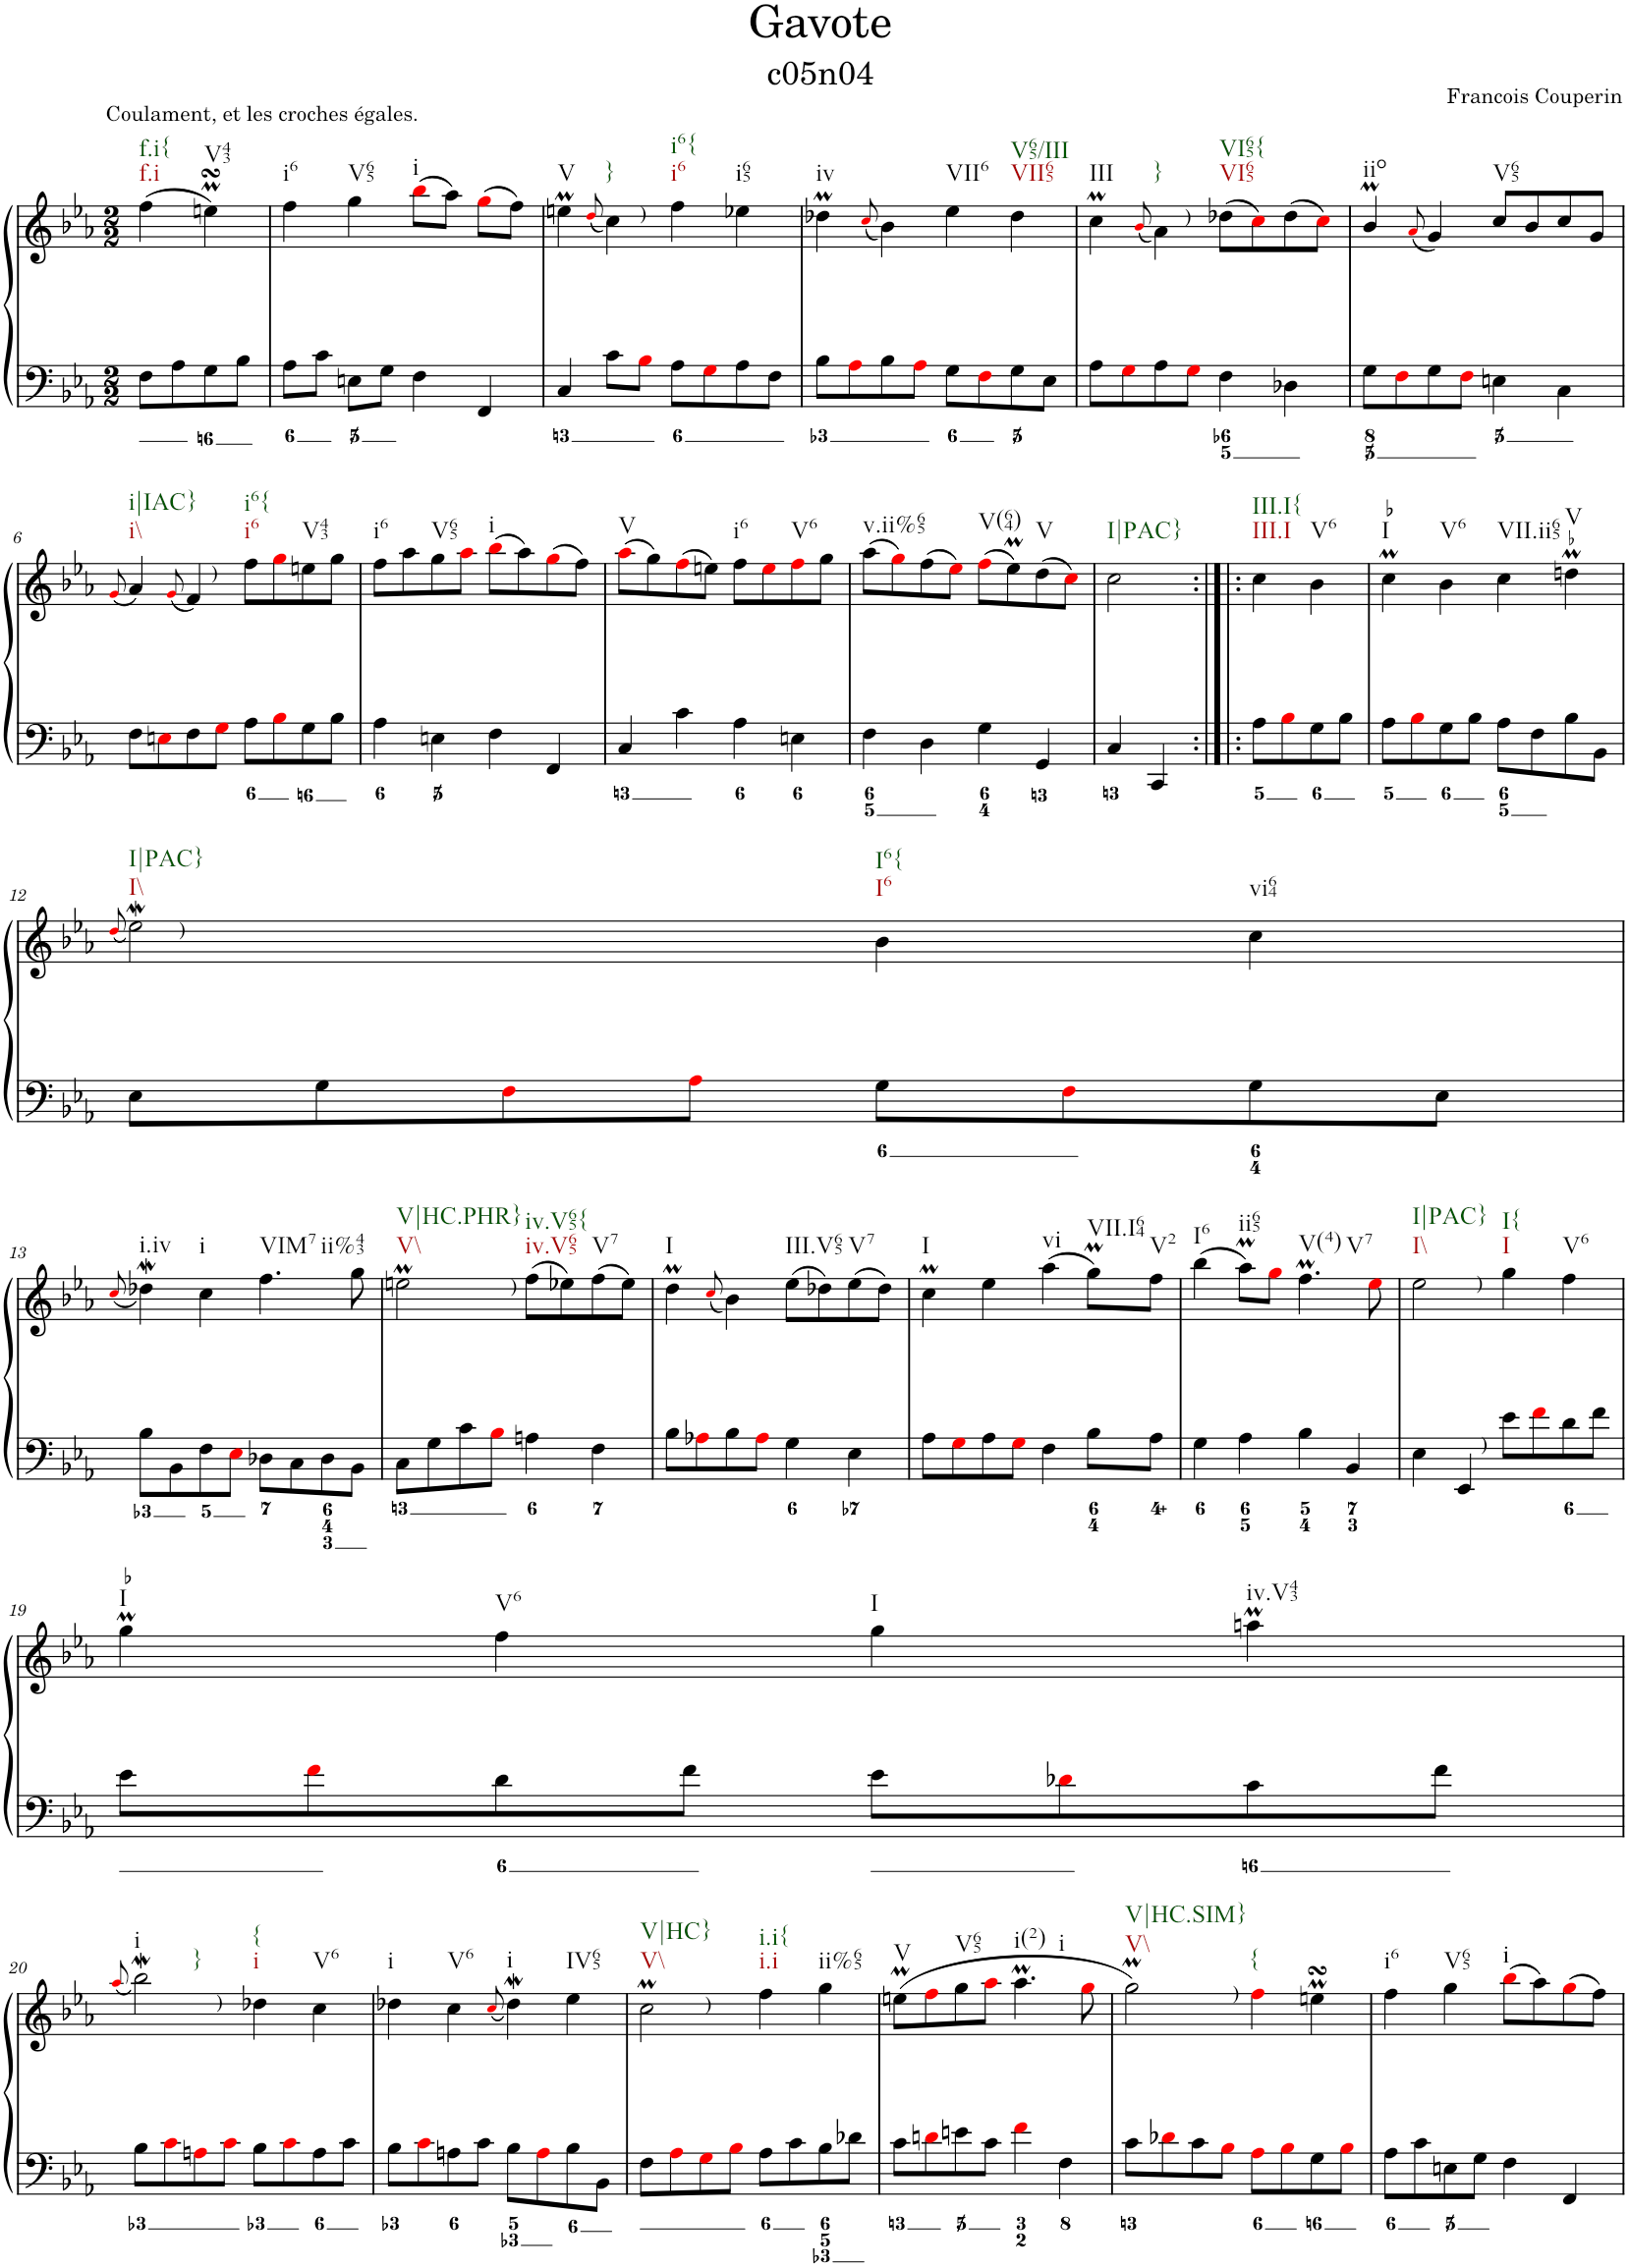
**kern	**kern
*part1	*part1
*staff2	*staff1
*I"Piano	*
*I'Pno.	*
*clefF4	*clefG2
*k[b-e-a-]	*k[b-e-a-]
*M2/2	*M2/2
=	=
!	!LO:TX:a:t=Coulament, et les croches égales.
!	!LO:TX:b:t=f.i
!	!LO:TX:b:t=f.i{
8F\L	(4ff\
8A-\	.
!	!LO:TX:b:t=V43
8G\	4eensSsSm\)
8B-\J	.
=1	=1
!	!LO:TX:b:t=i6
8A-\L	4ff\
8c\J	.
!	!LO:TX:b:t=V65
8En\L	4gg\
8G\J	.
!	!LO:TX:b:t=i
4F\	(8bb-i\L
.	8aa-\J)
4FF/	(8ggi\L
.	8ff\J)
=2	=2
!	!LO:TX:b:t=V
4C/	4eenm\
.	(8qddi/
!	!LO:TX:a:t=)
!	!LO:TX:b:t=}
8c\L	4cc\)
8B-i\J	.
!	!LO:TX:b:t=i6
!	!LO:TX:b:t=i6{
8A-\L	4ff\
8Gi\	.
!	!LO:TX:b:t=i65
8A-\	4ee-X\
8F\J	.
=3	=3
!	!LO:TX:b:t=iv
8B-\L	4dd-XM\
8A-i\	.
.	(8qcci/
8B-\	4b-\)
8A-i\J	.
!	!LO:TX:b:t=VII6
8G\L	4ee-\
8Fi\	.
!	!LO:TX:b:t=VII65
!	!LO:TX:b:t=V65/III
8G\	4dd-\
8E-\J	.
=4	=4
!	!LO:TX:b:t=III
8A-\L	4ccM\
8Gi\	.
.	(8qb-i/
!	!LO:TX:a:t=)
!	!LO:TX:b:t=}
8A-\	4a-\)
8Gi\J	.
!	!LO:TX:b:t=VI65
!	!LO:TX:b:t=VI65{
4F\	(8dd-X\L
.	8cci\)
4D-X\	(8dd-\
.	8cci\J)
=5	=5
!	!LO:TX:b:t=iio
8G\L	4b-M/
8Fi\	.
.	(8qa-i/
8G\	4g/)
8Fi\J	.
!	!LO:TX:b:t=V65
4En\	8cc/L
.	8b-/
4C\	8cc/
.	8g/J
!!LO:LB:g=z
=6	=6
.	(8qgi/
!	!LO:TX:b:t=i\\
!	!LO:TX:b:t=i|IAC}
8F\L	4a-/)
8Eni\	.
.	(8qgi/
!	!LO:TX:a:t=)
8F\	4f/)
8Gi\J	.
!	!LO:TX:b:t=i6
!	!LO:TX:b:t=i6{
8A-\L	8ff\L
8B-i\	8ggi\
!	!LO:TX:b:t=V43
8G\	8een\
8B-\J	8gg\J
=7	=7
!	!LO:TX:b:t=i6
4A-\	8ff\L
.	8aa-\
!	!LO:TX:b:t=V65
4En\	8gg\
.	8aa-i\J
!	!LO:TX:b:t=i
4F\	(8bb-i\L
.	8aa-\)
4FF/	(8ggi\
.	8ff\J)
=8	=8
!	!LO:TX:b:t=V
4C/	(8aa-i\L
.	8gg\)
4c\	(8ffi\
.	8een\J)
!	!LO:TX:b:t=i6
4A-\	8ff\L
.	8eei\
!	!LO:TX:b:t=V6
4En\	8ffi\
.	8gg\J
=9	=9
!	!LO:TX:b:t=v.ii%65
4F\	(8aa-\L
.	8ggi\)
4D\	(8ff\
.	8ee-i\J)
!	!LO:TX:b:t=V(64)
4G\	(8ffi\L
.	8ee-M\)
!	!LO:TX:b:t=V
4GG/	(8dd\
.	8cci\J)
=10	=10
!	!LO:TX:b:t=I|PAC}
4C/	2cc\
4CC/	.
=10X1:|!|:	=10X1:|!|:
!	!LO:TX:b:t=III.I
!	!LO:TX:b:t=III.I{
8A-\L	4cc\
8B-i\	.
!	!LO:TX:b:t=V6
8G\	4b-\
8B-\J	.
=11	=11
!	!LO:TX:a:t=♭
!	!LO:TX:b:t=I
8A-\L	4ccM\
8B-i\	.
!	!LO:TX:b:t=V6
8G\	4b-\
8B-\J	.
!	!LO:TX:b:t=VII.ii65
8A-\L	4cc\
8F\	.
!	!LO:TX:b:t=V
!	!LO:MOR:acc=-
8B-\	4ddnm\
8BB-\J	.
!!LO:LB:g=z
=12	=12
.	(8qddi/
!	!LO:TX:a:t=)
!	!LO:TX:b:t=I\\
!	!LO:TX:b:t=I|PAC}
8E-\L	2ee-w\)
8G\	.
8Fi\	.
8A-i\J	.
!	!LO:TX:b:t=I6
!	!LO:TX:b:t=I6{
8G\L	4b-\
8Fi\	.
!	!LO:TX:b:t=vi64
8G\	4cc\
8E-\J	.
!!LO:LB:g=z
=13	=13
.	(8qcci/
!	!LO:TX:b:t=i.iv
8B-\L	4dd-Xw\)
8BB-\	.
!	!LO:TX:b:t=i
8F\	4cc\
8E-i\J	.
!	!LO:TX:b:t=VIM7
!	!LO:TX:b:t=ii%43
8D-X\L	4.ff\
8C\	.
8D-\	.
8BB-\J	8gg\
=14	=14
!	!LO:TX:a:t=)
!	!LO:TX:b:t=V\\
!	!LO:TX:b:t=V|HC.PHR}
8C\L	2eenm\
8G\	.
8c\	.
8B-i\J	.
!	!LO:TX:b:t=iv.V65
!	!LO:TX:b:t=iv.V65{
4An\	(8ff\L
.	8ee-X\)
!	!LO:TX:b:t=V7
4F\	(8ff\
.	8ee-\J)
=15	=15
!	!LO:TX:b:t=I
8B-\L	4ddm\
8A-Xi\	.
.	(8qcci/
8B-\	4b-\)
8A-i\J	.
!	!LO:TX:b:t=III.V65
4G\	(8ee-\L
.	8dd-X\)
!	!LO:TX:b:t=V7
4E-\	(8ee-\
.	8dd-\J)
=16	=16
!	!LO:TX:b:t=I
8A-\L	4ccM\
8Gi\	.
8A-\	4ee-\
8Gi\J	.
!	!LO:TX:b:t=vi
4F\	(4aa-\
!	!LO:TX:b:t=VII.I64
8B-\L	8ggm\L)
!	!LO:TX:b:t=V2
8A-\J	8ff\J
=17	=17
!	!LO:TX:b:t=I6
4G\	(4bb-\
!	!LO:TX:b:t=ii65
4A-\	8aa-M\L)
.	8ggi\J
!	!LO:TX:b:t=V(4)
!	!LO:TX:b:t=V7
4B-\	4.ffM\
4BB-/	.
.	8ee-i\
=18	=18
!	!LO:TX:a:t=)
!	!LO:TX:b:t=I\\
!	!LO:TX:b:t=I|PAC}
4E-\	2ee-\
!LO:TX:a:t=)	!
4EE-/	.
!	!LO:TX:b:t=I
!	!LO:TX:b:t=I{
8e-\L	4gg\
8fi\	.
!	!LO:TX:b:t=V6
8d\	4ff\
8f\J	.
!!LO:LB:g=z
=19	=19
!	!LO:TX:a:t=♭
!	!LO:TX:b:t=I
8e-\L	4ggm\
8fi\	.
!	!LO:TX:b:t=V6
8d\	4ff\
8f\J	.
!	!LO:TX:b:t=I
8e-\L	4gg\
8d-Xi\	.
!	!LO:TX:b:t=iv.V43
8c\	4aanm\
8f\J	.
!!LO:LB:g=z
=20	=20
.	(8qaa-i/
!	!LO:TX:a:t=)
!	!LO:TX:b:t=i
!	!LO:TX:b:t=}
8B-\L	2bb-W\)
8ci\	.
8Ani\	.
8ci\J	.
!	!LO:TX:b:t=i
!	!LO:TX:b:t={
8B-\L	4dd-X\
8ci\	.
!	!LO:TX:b:t=V6
8A\	4cc\
8c\J	.
=21	=21
!	!LO:TX:b:t=i
8B-\L	4dd-X\
8ci\	.
!	!LO:TX:b:t=V6
8An\	4cc\
8c\J	.
.	(8qcci/
!	!LO:TX:b:t=i
8B-\L	4dd-w\)
8Ai\	.
!	!LO:TX:b:t=IV65
8B-\	4ee-\
8BB-\J	.
=22	=22
!	!LO:TX:a:t=)
!	!LO:TX:b:t=V\\
!	!LO:TX:b:t=V|HC}
8F\L	2ccM\
8A-i\	.
8Gi\	.
8B-i\J	.
!	!LO:TX:b:t=i.i
!	!LO:TX:b:t=i.i{
8A-\L	4ff\
8c\	.
!	!LO:TX:b:t=ii%65
8B-\	4gg\
8d-X\J	.
=23	=23
!	!LO:TX:b:t=V
8c\L	(8eenm\L
8dni\	8ffi\
!	!LO:TX:b:t=V65
8en\	8gg\
8c\J	8aa-i\J
!	!LO:TX:b:t=i(2)
!	!LO:TX:b:t=i
4fi\	4.aa-M\
4F\	.
.	8ggi\
=24	=24
!	!LO:TX:a:t=)
!	!LO:TX:b:t=V\\
!	!LO:TX:b:t=V|HC.SIM}
8c\L	2ggm\)
8d-Xi\	.
8c\	.
8B-i\J	.
!	!LO:TX:b:t={
8A-i\L	4ffi\
8B-i\	.
8G\	4eensSsSm\
8B-i\J	.
=25	=25
!	!LO:TX:b:t=i6
8A-\L	4ff\
8c\	.
!	!LO:TX:b:t=V65
8En\	4gg\
8G\J	.
!	!LO:TX:b:t=i
4F\	(8bb-i\L
.	8aa-\)
4FF/	(8ggi\
.	8ff\J)
=	=
*-	*-
